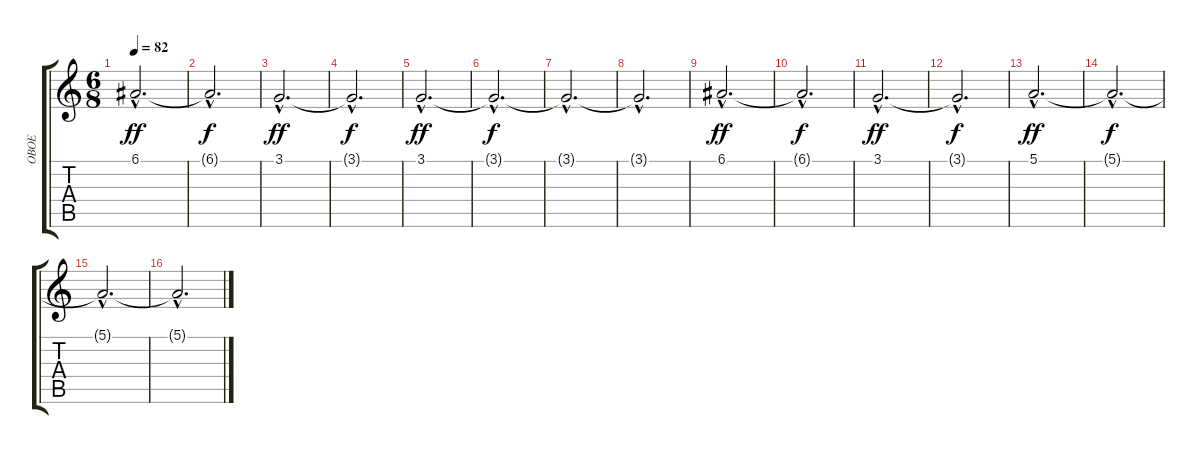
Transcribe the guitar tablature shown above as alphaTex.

\track ("OBOE" "OBOE") {instrument oboe}
\staff {score tabs}
\tuning (E4 B3 G3 D3 A2 E2) {hide}
\ts (6 8)
\tempo 82
\clef g2
\ks c
6.1{hac}.2{d dy ff} |
6.1{hac t}.2{d dy f} |
3.1{hac}.2{d dy ff volume 12} |
3.1{hac t}.2{d dy f} |
3.1{hac}.2{d dy ff volume 12} |
3.1{hac t}.2{d dy f} |
3.1{hac t}.2{d} |
3.1{hac t}.2{d} |
6.1{hac}.2{d dy ff volume 12} |
6.1{hac t}.2{d dy f} |
3.1{hac}.2{d dy ff volume 12} |
3.1{hac t}.2{d dy f} |
5.1{hac}.2{d dy ff volume 12} |
5.1{hac t}.2{d dy f} |
5.1{hac t}.2{d} |
5.1{hac t}.2{d}
